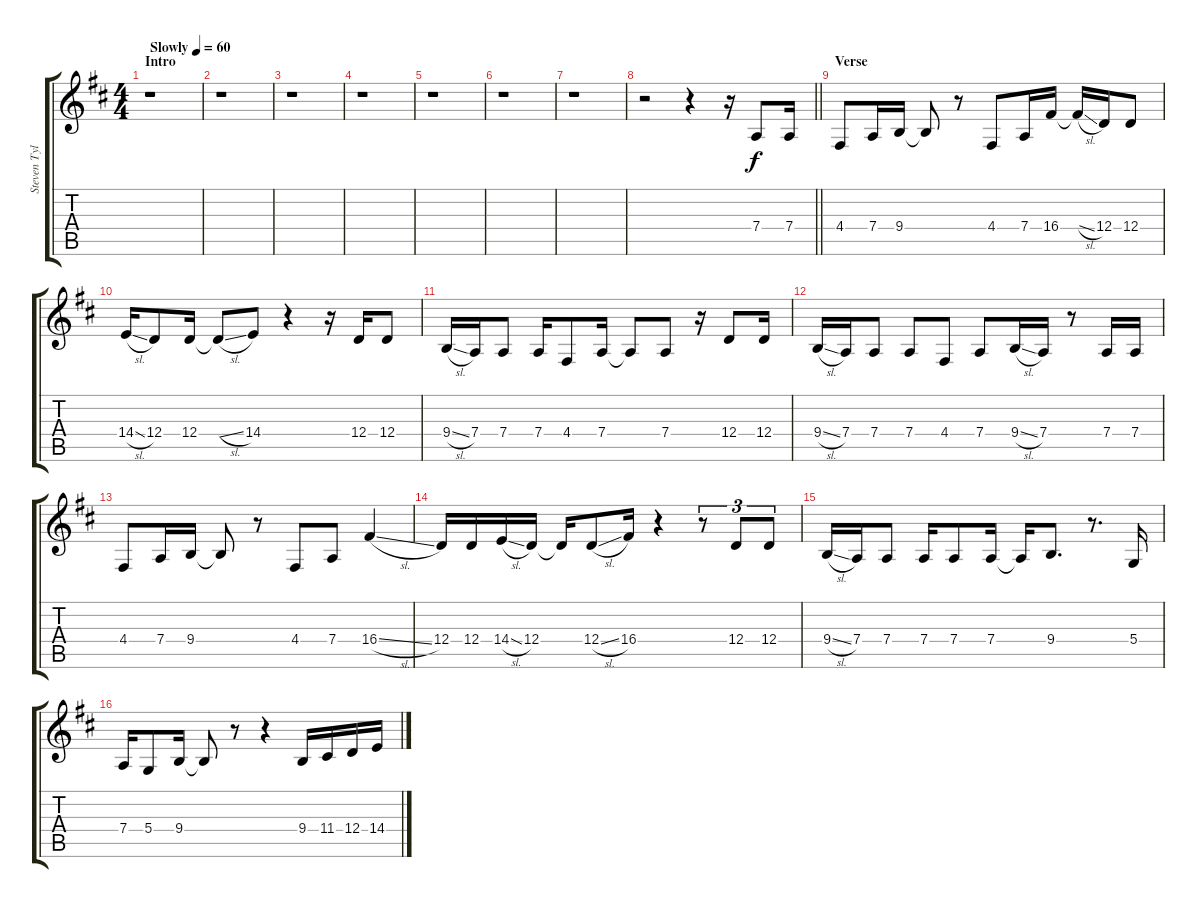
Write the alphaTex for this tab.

\track ("Steven Tyler" "Steven Tyl") {instrument lead2sawtooth}
\staff {score tabs}
\tuning (E4 B3 G3 D3 A2 E2) {hide}
\ts (4 4)
\section ("" "Intro")
\tempo (60 "Slowly")
\clef g2
\ks d
r.1{dy f instrument lead2sawtooth} |
r.1 |
r.1 |
r.1 |
r.1 |
r.1 |
r.1 |
\barLineRight lightlight
r.2 r.4 r.16 7.4.8 7.4.16 |
\section ("" "Verse")
4.4.8 7.4.16 9.4.16 9.4{t}.8 r.8 4.4.8 7.4.16 16.4.16 16.4{sl t}.16 12.4.16 12.4.8 |
14.4{sl}.16 12.4.8 12.4.16 12.4{sl t}.8 14.4.8 r.4 r.16 12.4.16 12.4.8 |
9.4{sl}.16 7.4.16 7.4.8 7.4.16 4.4.8 7.4.16 7.4{t}.8 7.4.8 r.16 12.4.8 12.4.16 |
9.4{sl}.16 7.4.16 7.4.8 7.4.8 4.4.8 7.4.8 9.4{sl}.16 7.4.16 r.8 7.4.16 7.4.16 |
4.4.8 7.4.16 9.4.16 9.4{t}.8 r.8 4.4.8 7.4.8 16.4{sl}.4 |
12.4.16 12.4.16 14.4{sl}.16 12.4.16 12.4{t}.16 12.4{sl}.8 16.4.16 r.4 r.8{tu (3 2)} 12.4.8{tu (3 2)} 12.4.8{tu (3 2)} |
9.4{sl}.16 7.4.16 7.4.8 7.4.16 7.4.8 7.4.16 7.4{t}.16 9.4.8{d} r.8{d} 5.4.16 |
7.4.16 5.4.8 9.4.16 9.4{t}.8 r.8 r.4 9.4.16 11.4.16 12.4.16 14.4.16
